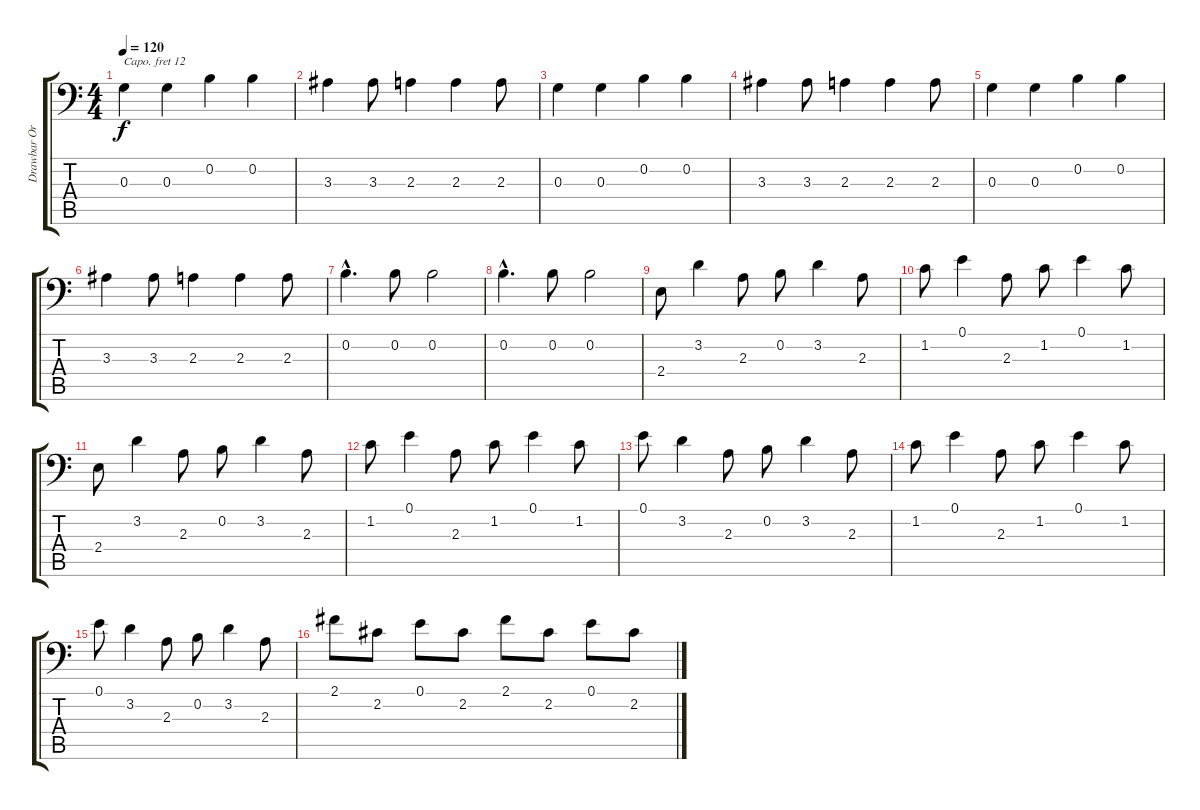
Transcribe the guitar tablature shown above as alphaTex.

\track ("Drawbar Organ" "Drawbar Or") {instrument drawbarorgan}
\staff {score tabs}
\capo 12
\tuning (E3 B2 G2 D2 A1 E1) {hide}
\ts (4 4)
\tempo 120
\clef f4
\ks c
0.3.4{dy f} 0.3.4 0.2.4 0.2.4 |
3.3.4 3.3.8 2.3.4 2.3.4 2.3.8 |
0.3.4 0.3.4 0.2.4 0.2.4 |
3.3.4 3.3.8 2.3.4 2.3.4 2.3.8 |
0.3.4 0.3.4 0.2.4 0.2.4 |
3.3.4 3.3.8 2.3.4 2.3.4 2.3.8 |
0.2{hac}.4{d} 0.2.8 0.2.2 |
0.2{hac}.4{d} 0.2.8 0.2.2 |
2.4.8 3.2.4 2.3.8 0.2.8 3.2.4 2.3.8 |
1.2.8 0.1.4 2.3.8 1.2.8 0.1.4 1.2.8 |
2.4.8 3.2.4 2.3.8 0.2.8 3.2.4 2.3.8 |
1.2.8 0.1.4 2.3.8 1.2.8 0.1.4 1.2.8 |
0.1.8 3.2.4 2.3.8 0.2.8 3.2.4 2.3.8 |
1.2.8 0.1.4 2.3.8 1.2.8 0.1.4 1.2.8 |
0.1.8 3.2.4 2.3.8 0.2.8 3.2.4 2.3.8 |
2.1.8 2.2.8 0.1.8 2.2.8 2.1.8 2.2.8 0.1.8 2.2.8
